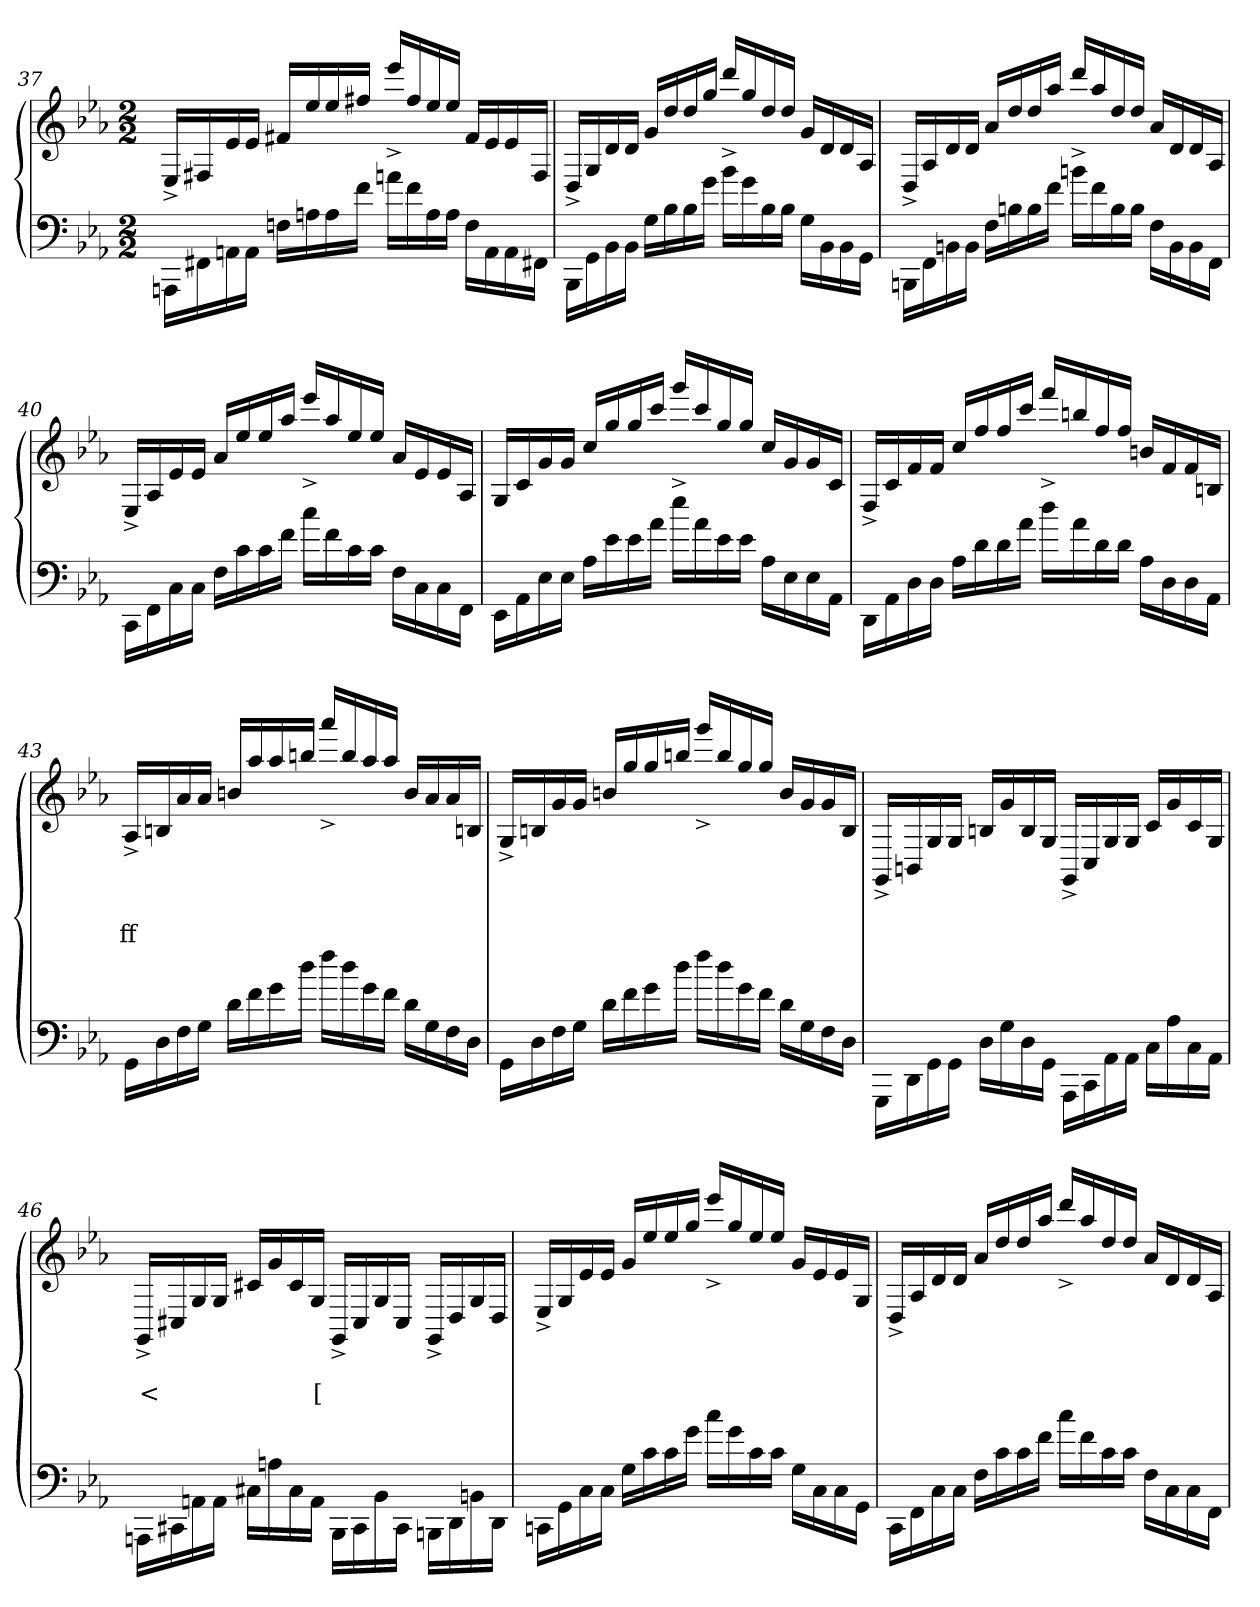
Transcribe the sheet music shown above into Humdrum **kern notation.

**kern	**kern	**text	**text
*part2	*part1	*part1	*part1
*staff2	*staff1	*staff1	*staff1
*clefF4	*clefG2	*	*
*k[b-e-a-]	*k[b-e-a-]	*	*
*M2/2	*M2/2	*	*
=37	=37	=37	=37
16AAAn\LL	16E-^>/LL	.	.
16FF#X	16F#X	.	.
16AAn	16e-	.	.
16AAJJ	16e-JJ	.	.
16Fn\LL	16f#/LL	.	.
16An	16ee-	.	.
16A	16ee-	.	.
16fJJ	16ff#JJ	.	.
16an\LL	16eee-^>/LL	.	.
16f	16ff#	.	.
16A	16ee-	.	.
16AJJ	16ee-JJ	.	.
16F\LL	16f#/LL	.	.
16AA	16e-	.	.
16AA	16e-	.	.
16FF#XJJ	16F#JJ	.	.
=38	=38	=38	=38
16BBB-\LL	16D^>/LL	.	.
16GG	16G	.	.
16BB-	16d	.	.
16BB-JJ	16dJJ	.	.
16G\LL	16g/LL	.	.
16B-	16dd	.	.
16B-	16dd	.	.
16gJJ	16ggJJ	.	.
16b-\LL	16ddd^>/LL	.	.
16g	16gg	.	.
16B-	16dd	.	.
16B-JJ	16ddJJ	.	.
16G\LL	16g/LL	.	.
16BB-	16d	.	.
16BB-	16d	.	.
16GGJJ	16A-JJ	.	.
=39	=39	=39	=39
16BBBn\LL	16D^>/LL	.	.
16FF	16A-	.	.
16BBn	16d	.	.
16BBJJ	16dJJ	.	.
16F\LL	16a-/LL	.	.
16Bn	16dd	.	.
16B	16dd	.	.
16fJJ	16aa-JJ	.	.
16bn\LL	16ddd^>/LL	.	.
16f	16aa-	.	.
16B	16dd	.	.
16BJJ	16ddJJ	.	.
16F\LL	16a-/LL	.	.
16BB	16d	.	.
16BB	16d	.	.
16FFJJ	16A-JJ	.	.
=40	=40	=40	=40
16CC\LL	16E-^>/LL	.	.
16FF	16A-	.	.
16C	16e-	.	.
16CJJ	16e-JJ	.	.
16F\LL	16a-/LL	.	.
16c	16ee-	.	.
16c	16ee-	.	.
16fJJ	16aa-JJ	.	.
16cc\LL	16eee-^>/LL	.	.
16f	16aa-	.	.
16c	16ee-	.	.
16cJJ	16ee-JJ	.	.
16F\LL	16a-/LL	.	.
16C	16e-	.	.
16C	16e-	.	.
16FFJJ	16A-JJ	.	.
=41	=41	=41	=41
16EE-\LL	16G/LL	.	.
16AA-	16c	.	.
16E-	16g	.	.
16E-JJ	16gJJ	.	.
16A-\LL	16cc/LL	.	.
16e-	16gg	.	.
16e-	16gg	.	.
16a-JJ	16cccJJ	.	.
16ee-\LL	16ggg^>/LL	.	.
16a-	16ccc	.	.
16e-	16gg	.	.
16e-JJ	16ggJJ	.	.
16A-\LL	16cc/LL	.	.
16E-	16g	.	.
16E-	16g	.	.
16AA-JJ	16cJJ	.	.
=42	=42	=42	=42
16DD\LL	16F^>/LL	.	.
16AA-	16c	.	.
16D	16f	.	.
16DJJ	16fJJ	.	.
16A-\LL	16cc/LL	.	.
16d	16ff	.	.
16d	16ff	.	.
16a-JJ	16cccJJ	.	.
16dd\LL	16fff^>/LL	.	.
16a-	16bbn	.	.
16d	16ff	.	.
16dJJ	16ffJJ	.	.
16A-\LL	16bn/LL	.	.
16D	16f	.	.
16D	16f	.	.
16AA-JJ	16BnJJ	.	.
=43	=43	=43	=43
16GG\LL	16A-^>/LL	.	ff
16D	16Bn	.	.
16F	16a-	.	.
16GJJ	16a-JJ	.	.
16d\LL	16bn/LL	.	.
16f	16aa-	.	.
16g	16aa-	.	.
16ddJJ	16bbnJJ	.	.
16ff\LL	16aaa-^>/LL	.	.
16dd	16bb	.	.
16g	16aa-	.	.
16fJJ	16aa-JJ	.	.
16d\LL	16b/LL	.	.
16G	16a-	.	.
16F	16a-	.	.
16DJJ	16BnJJ	.	.
=44	=44	=44	=44
16GG\LL	16G^>/LL	.	.
16D	16Bn	.	.
16F	16g	.	.
16GJJ	16gJJ	.	.
16d\LL	16bn/LL	.	.
16f	16gg	.	.
16g	16gg	.	.
16ddJJ	16bbnJJ	.	.
16ff\LL	16ggg^>/LL	.	.
16dd	16bb	.	.
16g	16gg	.	.
16fJJ	16ggJJ	.	.
16d\LL	16b/LL	.	.
16G	16g	.	.
16F	16g	.	.
16DJJ	16BJJ	.	.
=45	=45	=45	=45
16GGG\LL	16GG^>/LL	.	.
16DD	16BBn	.	.
16GG	16G	.	.
16GGJJ	16GJJ	.	.
16D\LL	16Bn/LL	.	.
16G	16g	.	.
16D	16B	.	.
16GGJJ	16GJJ	.	.
16AAA-\LL	16GG^>/LL	.	.
16CC	16C	.	.
16AA-	16G	.	.
16AA-JJ	16GJJ	.	.
16C\LL	16c/LL	.	.
16A-	16g	.	.
16C	16c	.	.
16AA-JJ	16GJJ	.	.
=46	=46	=46	=46
16AAAn\LL	16GG^>/LL	.	<
16CC#X	16C#X	.	.
16AAn	16G	.	.
16AAJJ	16GJJ	.	.
16C#\LL	16c#/LL	.	.
16An	16g	.	.
16C#	16c#	.	.
16AAJJ	16GJJ	.	[
16BBB-\LL	16GG^>/LL	.	.
16CC#	16C#	.	.
16BB-	16G	.	.
16CC#JJ	16C#JJ	.	.
16BBBn\LL	16GG^>/LL	.	.
16DD	16D	.	.
16BBn	16G	.	.
16DDJJ	16DJJ	.	.
=47	=47	=47	=47
16CCn\LL	16E-^>/LL	.	.
16GG	16G	.	.
16C	16e-	.	.
16CJJ	16e-JJ	.	.
16G\LL	16g/LL	.	.
16c	16ee-	.	.
16c	16ee-	.	.
16gJJ	16ggJJ	.	.
16cc\LL	16eee-^>/LL	.	.
16g	16gg	.	.
16c	16ee-	.	.
16cJJ	16ee-JJ	.	.
16G\LL	16g/LL	.	.
16C	16e-	.	.
16C	16e-	.	.
16GGJJ	16GJJ	.	.
=48	=48	=48	=48
16CC\LL	16D^>/LL	.	.
16FF	16A-	.	.
16C	16d	.	.
16CJJ	16dJJ	.	.
16F\LL	16a-/LL	.	.
16c	16dd	.	.
16c	16dd	.	.
16fJJ	16aa-JJ	.	.
16cc\LL	16ddd^>/LL	.	.
16f	16aa-	.	.
16c	16dd	.	.
16cJJ	16ddJJ	.	.
16F\LL	16a-/LL	.	.
16C	16d	.	.
16C	16d	.	.
16FFJJ	16A-JJ	.	.
=	=	=	=
*-	*-	*-	*-
